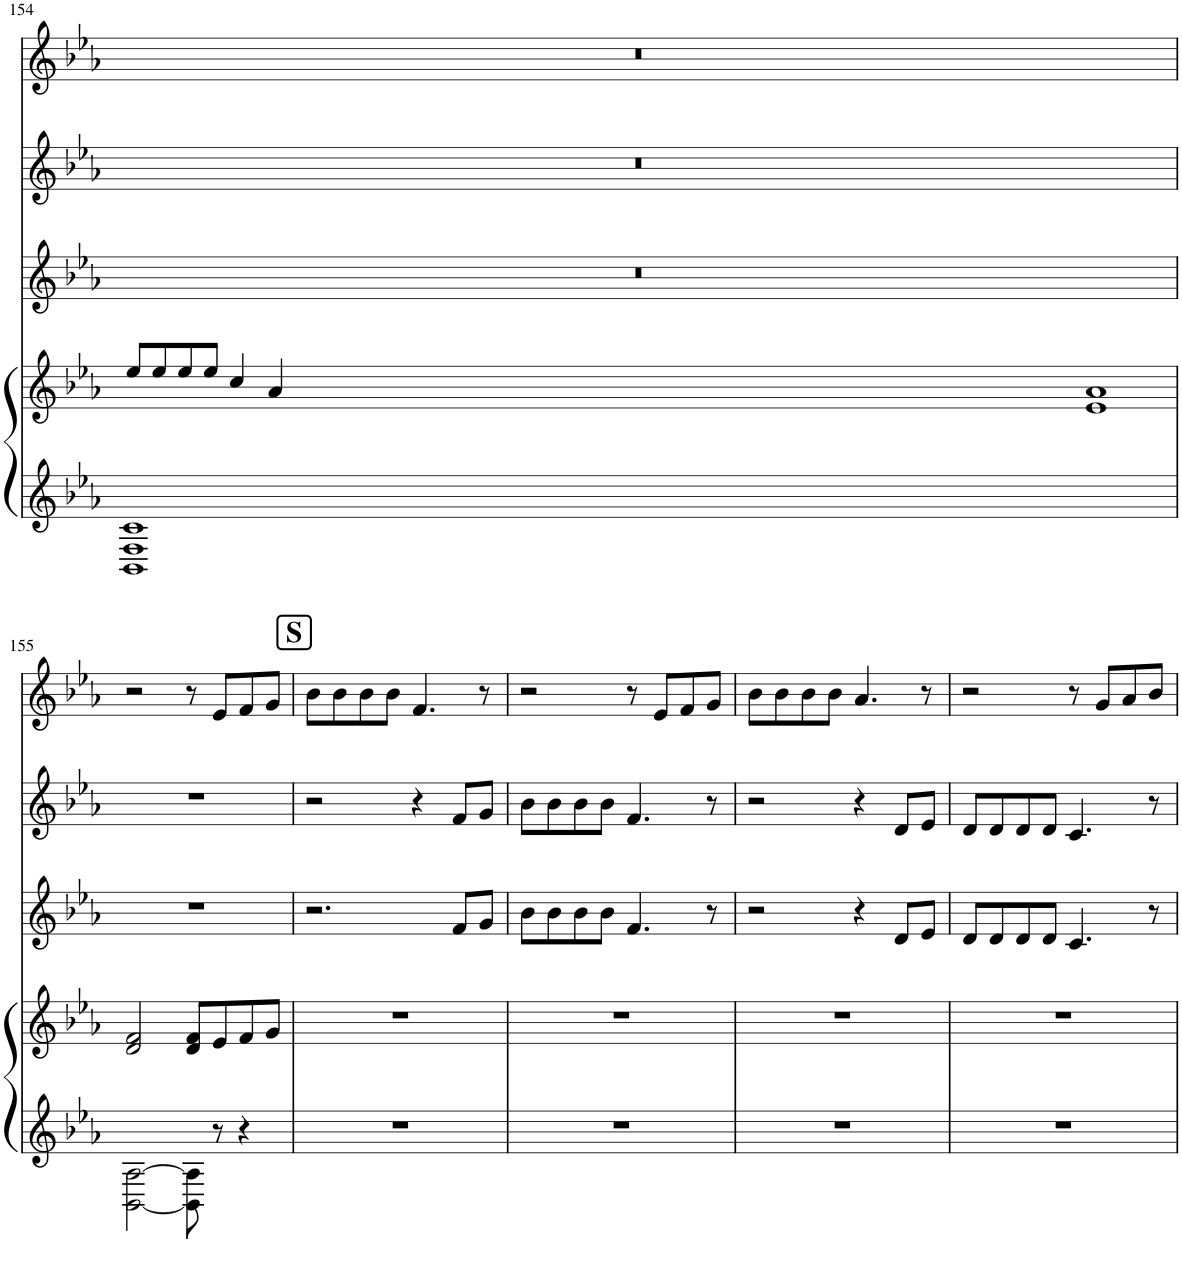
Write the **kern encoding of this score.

**kern	**kern	**kern	**kern	**kern
*part4	*part4	*part3	*part2	*part1
*staff5	*staff4	*staff3	*staff2	*staff1
*I"Piano	*	*I"Piano	*I"Piano	*I"Piano
*I'Pno	*	*I'Pno	*I'Pno	*I'Pno
!!LO:PB:g=z
*clefG2	*clefG2	*clefG2	*clefG2	*clefG2
*k[b-e-a-]	*k[b-e-a-]	*k[b-e-a-]	*k[b-e-a-]	*k[b-e-a-]
*M4/4	*M4/4	*M4/4	*M4/4	*M4/4
*met(c)	*met(c)	*met(c)	*met(c)	*met(c)
=154	=154	=154	=154	=154
*	*^	*	*	*
1BB- 1F 1c	8ee-/L	1%32ryy	1r	1r	1r
.	8ee-/	.	.	.	.
.	8ee-/	.	.	.	.
.	8ee-/J	.	.	.	.
.	4cc/	.	.	.	.
.	4a-/	.	.	.	.
!LO:N:vis=00.	!LO:N:vis=00.	!	!	!	!
1%45ryy	1%45ryy	.	1%45ryy	1%45ryy	1%45ryy
.	.	1e- 1a-	.	.	.
*	*v	*v	*	*	*
!!LO:LB:g=z
=155	=155	=155	=155	=155
[2BB-\ [2A-\	2d/ 2f/	1r	1r	2r
8BB-\] 8A-\]	8d/ 8f/L	.	.	8r
8r	8e-/	.	.	8e-/L
4r	8f/	.	.	8f/
.	8g/J	.	.	8g/J
!!LO:REH:place=s1:a:B:cj:fs=14:t=S
=156	=156	=156	=156	=156
1r	1r	2.r	2r	8b-\L
.	.	.	.	8b-\
.	.	.	.	8b-\
.	.	.	.	8b-\J
.	.	.	4r	4.f/
.	.	8f/L	8f/L	.
.	.	8g/J	8g/J	8r
=157	=157	=157	=157	=157
1r	1r	8b-\L	8b-\L	2r
.	.	8b-\	8b-\	.
.	.	8b-\	8b-\	.
.	.	8b-\J	8b-\J	.
.	.	4.f/	4.f/	8r
.	.	.	.	8e-/L
.	.	.	.	8f/
.	.	8r	8r	8g/J
=158	=158	=158	=158	=158
1r	1r	2r	2r	8b-\L
.	.	.	.	8b-\
.	.	.	.	8b-\
.	.	.	.	8b-\J
.	.	4r	4r	4.a-/
.	.	8d/L	8d/L	.
.	.	8e-/J	8e-/J	8r
=159	=159	=159	=159	=159
1r	1r	8d/L	8d/L	2r
.	.	8d/	8d/	.
.	.	8d/	8d/	.
.	.	8d/J	8d/J	.
.	.	4.c/	4.c/	8r
.	.	.	.	8g/L
.	.	.	.	8a-/
.	.	8r	8r	8b-/J
=	=	=	=	=
*-	*-	*-	*-	*-
